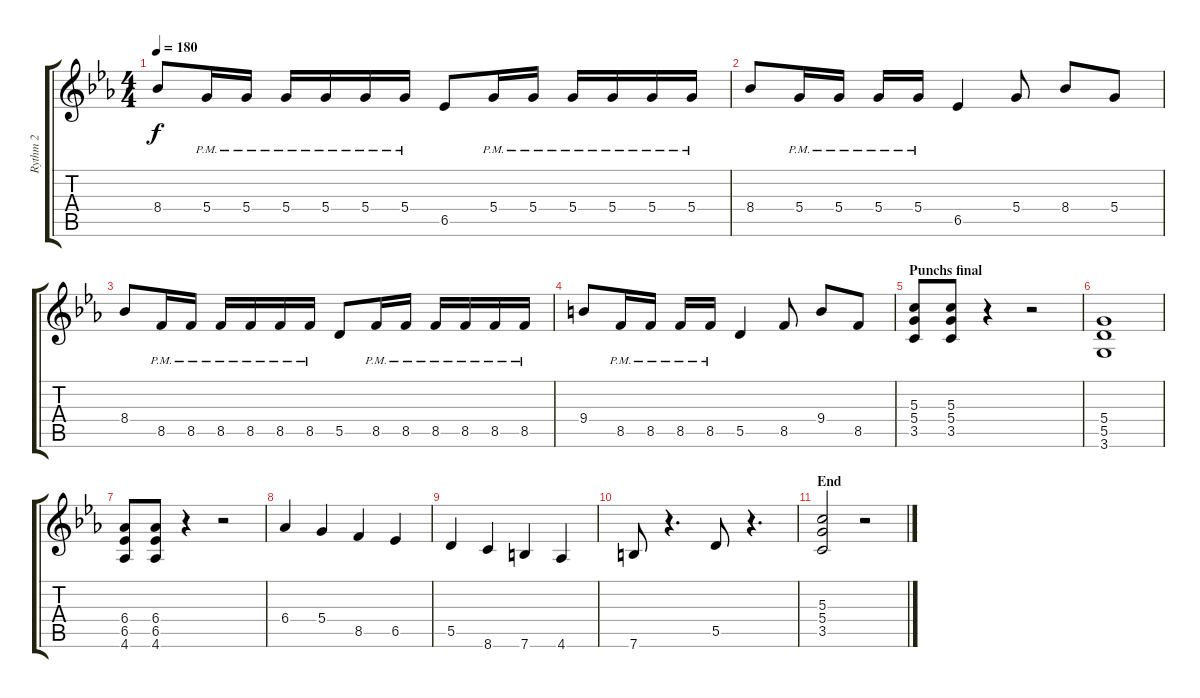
\track ("Rythm 2" "Rythm 2") {instrument distortionguitar}
\staff {score tabs}
\tuning (E4 B3 G3 D3 A2 E2) {hide}
\ts (4 4)
\tempo 180
\clef g2
\ks eb
8.4.8{dy f} 5.4{pm}.16 5.4{pm}.16 5.4{pm}.16 5.4{pm}.16 5.4{pm}.16 5.4{pm}.16 6.5.8 5.4{pm}.16 5.4{pm}.16 5.4{pm}.16 5.4{pm}.16 5.4{pm}.16 5.4{pm}.16 |
8.4.8 5.4{pm}.16 5.4{pm}.16 5.4{pm}.16 5.4{pm}.16 6.5.4 5.4.8 8.4.8 5.4.8 |
8.4.8 8.5{pm}.16 8.5{pm}.16 8.5{pm}.16 8.5{pm}.16 8.5{pm}.16 8.5{pm}.16 5.5.8 8.5{pm}.16 8.5{pm}.16 8.5{pm}.16 8.5{pm}.16 8.5{pm}.16 8.5{pm}.16 |
9.4.8 8.5{pm}.16 8.5{pm}.16 8.5{pm}.16 8.5{pm}.16 5.5.4 8.5.8 9.4.8 8.5.8 |
\section ("" "Punchs final")
(5.3 5.4 3.5).8 (5.3 5.4 3.5).8 r.4 r.2 |
(5.4 5.5 3.6).1 |
(6.4 6.5 4.6).8 (6.4 6.5 4.6).8 r.4 r.2 |
6.4.4 5.4.4 8.5.4 6.5.4 |
5.5.4 8.6.4 7.6.4 4.6.4 |
7.6.8 r.4{d} 5.5.8 r.4{d} |
\section ("" "End")
(5.3 5.4 3.5).2 r.2
